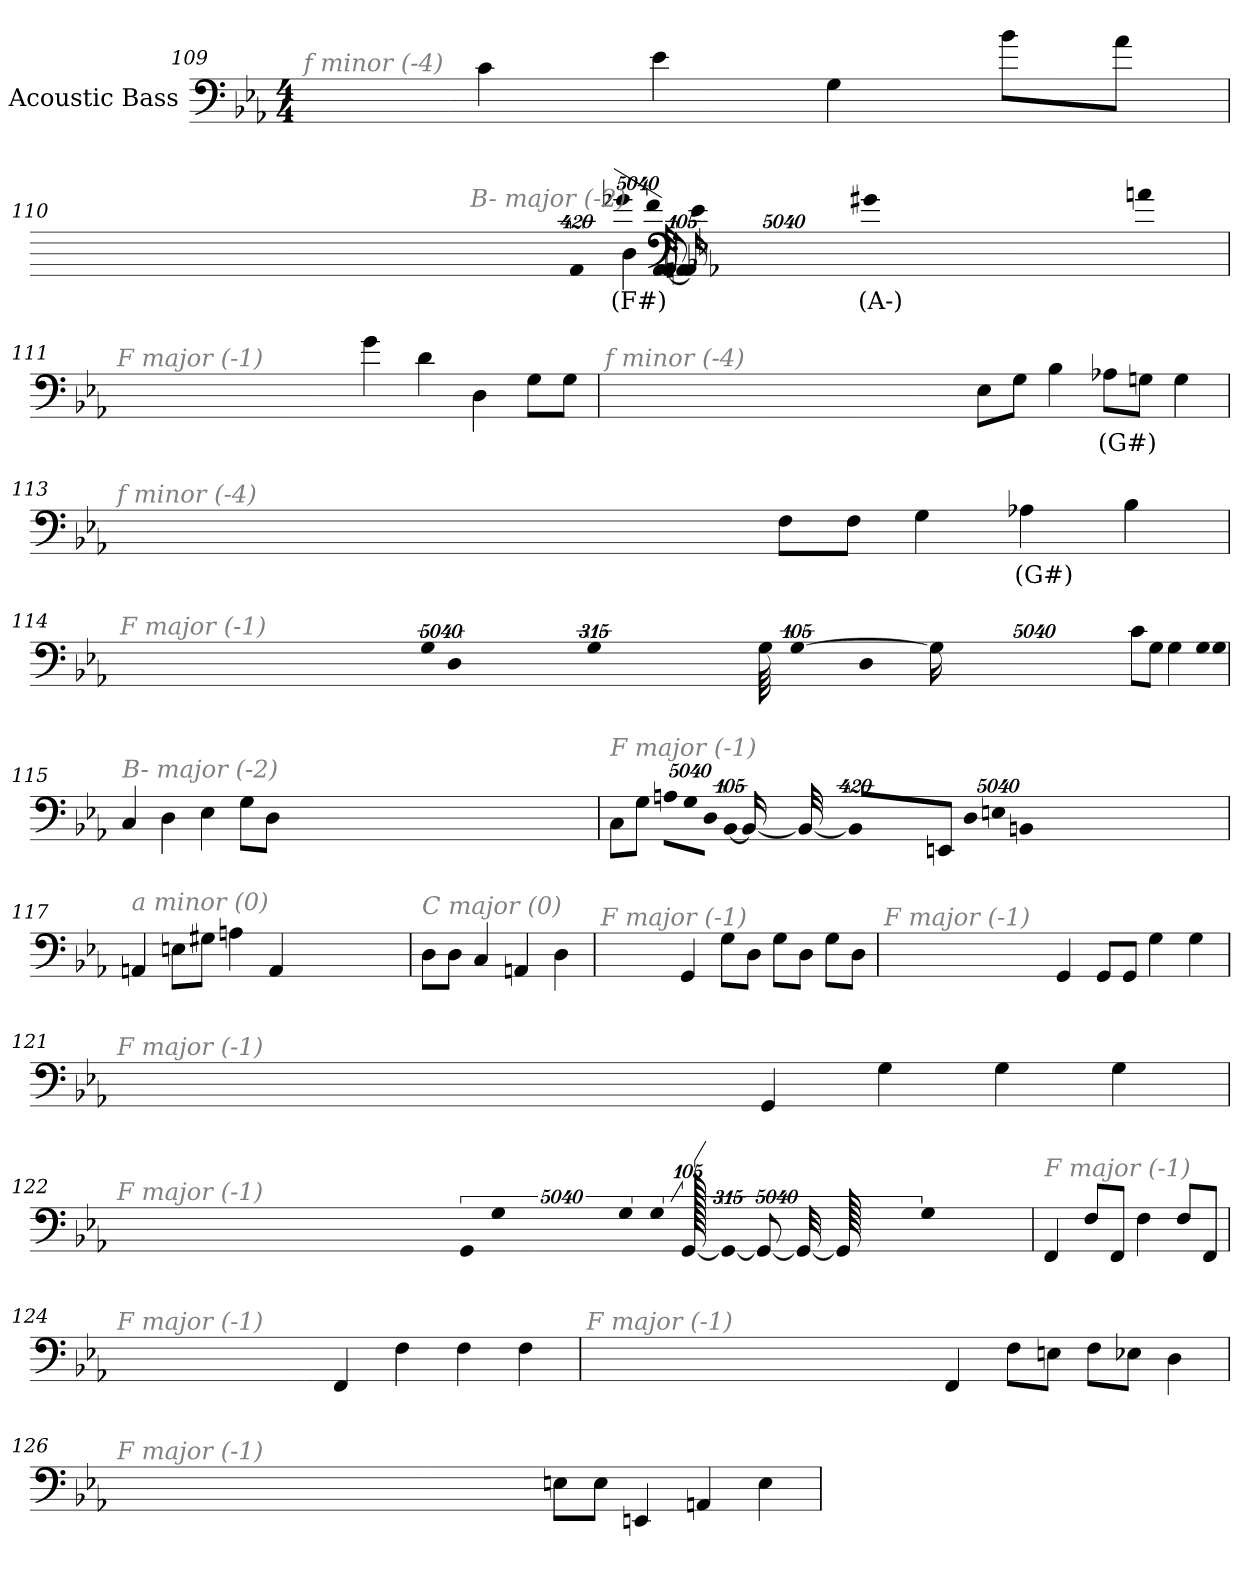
**kern	**text
*part1	*part1
*staff1	*staff1
*I"Acoustic Bass	*
*clefF4	*
*ITrd7c12	*
*k[b-e-a-]	*
*E-:	*
*M4/4	*
=109	=109
!LO:TX:i:color=#808080:t=f minor (-4)	!
4C	.
4E-	.
4GG	.
8B-L	.
8A-J	.
=110	=110
!LO:N:vis=8	!
!LO:TX:i:color=#808080:t=B- major (-2)	!
40320%3347G#XiL	(A-)
!LO:N:vis=8	!
40320%3347An	.
!LO:N:vis=8	!
40320%3347E-J	.
!LO:N:vis=1024	!
[13440%13AAAn	.
8AAA_	.
16AAA_	.
32AAA_	.
!LO:N:vis=1024%31	!
13440%407AAA]	.
4DD	.
!LO:N:vis=8	!
40320%3347F	.
!LO:N:vis=4	!
20160%3347G-Xi	(F#)
=111	=111
!LO:TX:i:color=#808080:t=F major (-1)	!
4G	.
4D	.
4DD	.
8GGL	.
8GGJ	.
=112	=112
!LO:TX:i:color=#808080:t=f minor (-4)	!
8EE-L	.
8GGJ	.
4BB-	.
8AA-XiL	(G#)
8GGnJ	.
4GG	.
=113	=113
!LO:TX:i:color=#808080:t=f minor (-4)	!
8FFL	.
8FFJ	.
4GG	.
4AA-Xi	(G#)
4BB-	.
=114	=114
!LO:TX:i:color=#808080:t=F major (-1)	!
8CL	.
8GGJ	.
4GG	.
!LO:N:vis=8	!
40320%3347GGL	.
!LO:N:vis=8	!
40320%3347GG	.
!LO:N:vis=8	!
40320%3347DDJ	.
!LO:N:vis=1024	!
[13440%13GGL	.
16GGL_	.
64GGL_	.
!LO:N:vis=256	!
20160%79GGL]	.
!LO:N:vis=8	!
40320%3347GG	.
!LO:N:vis=8	!
40320%3347DDJ	.
=115	=115
!LO:TX:i:color=#808080:t=B- major (-2)	!
4CC	.
4DD	.
4EE-	.
8GGL	.
8DDJ	.
=116	=116
!LO:TX:i:color=#808080:t=F major (-1)	!
8CCL	.
8GGJ	.
!LO:N:vis=8	!
40320%3347AAnL	.
!LO:N:vis=8	!
40320%3347GG	.
!LO:N:vis=8	!
40320%3347DDJ	.
!LO:N:vis=1024	!
[13440%13BBB-L	.
16BBB-L_	.
32BBB-L_	.
!LO:N:vis=1024%31	!
13440%407BBB-L]	.
8EEEnJ	.
!LO:N:vis=8	!
40320%3347DDL	.
!LO:N:vis=8	!
40320%3347EEn	.
!LO:N:vis=8	!
40320%3347BBBnJ	.
=117	=117
!LO:TX:i:color=#808080:t=a minor (0)	!
4AAAn	.
8EEnL	.
8GG#XJ	.
4AAn	.
4AAA	.
=118	=118
!LO:TX:i:color=#808080:t=C major (0)	!
8DDL	.
8DDJ	.
4CC	.
4AAAn	.
4DD	.
=119	=119
!LO:TX:i:color=#808080:t=F major (-1)	!
4GGG	.
8GGL	.
8DDJ	.
8GGL	.
8DDJ	.
8GGL	.
8DDJ	.
=120	=120
!LO:TX:i:color=#808080:t=F major (-1)	!
4GGG	.
8GGGL	.
8GGGJ	.
4GG	.
4GG	.
=121	=121
!LO:TX:i:color=#808080:t=F major (-1)	!
4GGG	.
4GG	.
4GG	.
4GG	.
=122	=122
!LO:TX:i:color=#808080:t=F major (-1)	!
!LO:N:vis=4	!
20160%3347GGG	.
!LO:N:vis=4	!
20160%3347GG	.
!LO:N:vis=4	!
20160%3347GG	.
[6720%13GGG	.
40320GGG_	.
8GGG_	.
32GGG_	.
128GGG]	.
!LO:N:vis=4	!
20160%3347GG	.
!LO:N:vis=4	!
20160%3347GG	.
=123	=123
!LO:TX:i:color=#808080:t=F major (-1)	!
4FFF	.
8FFL	.
8FFFJ	.
4FF	.
8FFL	.
8FFFJ	.
=124	=124
!LO:TX:i:color=#808080:t=F major (-1)	!
4FFF	.
4FF	.
4FF	.
4FF	.
=125	=125
!LO:TX:i:color=#808080:t=F major (-1)	!
4FFF	.
8FFL	.
8EEnJ	.
8FFL	.
8EE-XJ	.
4DD	.
=126	=126
!LO:TX:i:color=#808080:t=F major (-1)	!
8EEnL	.
8EEJ	.
4EEEn	.
4AAAn	.
4EE	.
=	=
*-	*-
